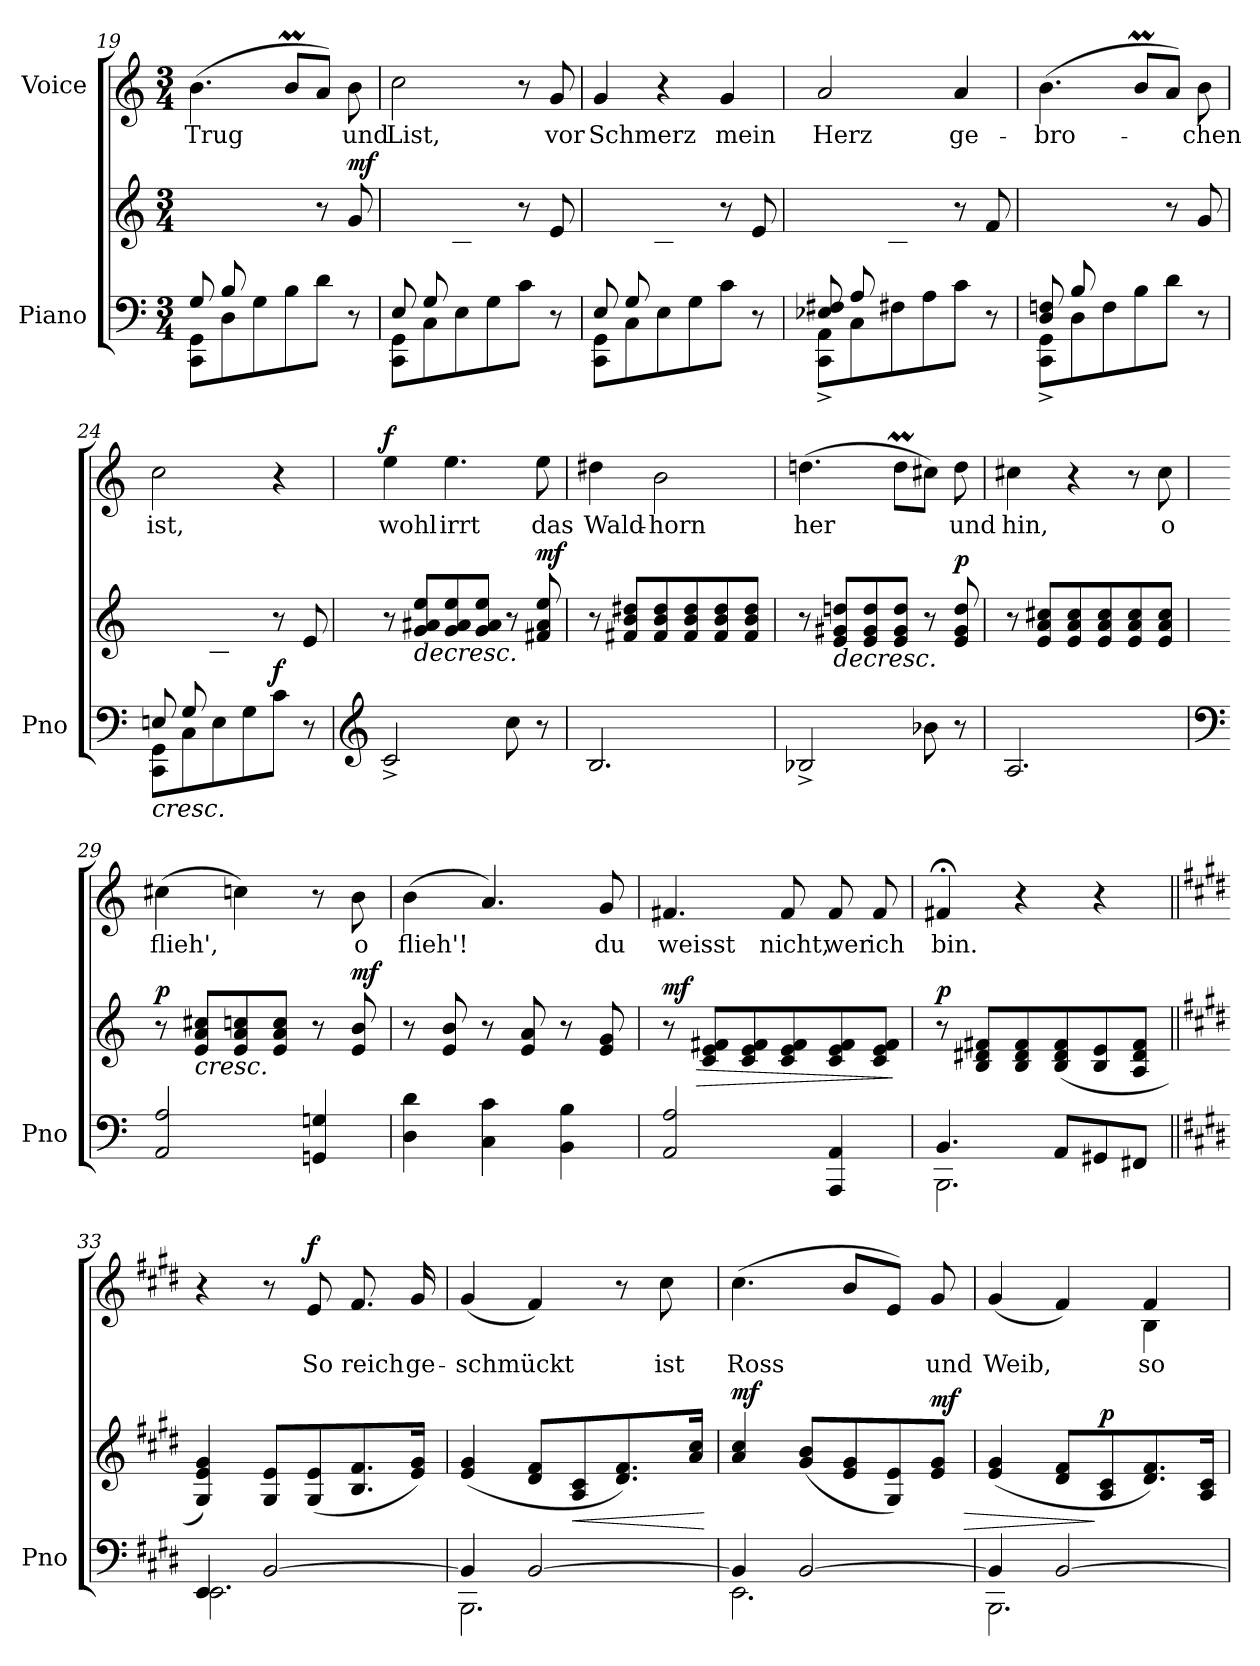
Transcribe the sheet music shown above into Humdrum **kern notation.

**kern	**kern	**dynam	**kern	**text	**dynam
*part2	*part2	*part2	*part1	*part1	*part1
*staff3	*staff2	*staff2/3	*staff1	*staff1	*staff1
*I"Piano	*	*	*I"Voice	*	*
*I'Pno	*	*	*	*	*
*clefF4	*clefG2	*	*clefG2	*	*
*k[]	*k[]	*	*k[]	*	*
*M3/4	*M3/4	*	*M3/4	*	*
=19	=19	=19	=19	=19	=19
*^	*	*	*	*	*
!	!	!	!	!	!LO:LY:b	!
(>8G/L	8CC\ 8GG\L	4ryy	.	(4.b\	Trug	.
8B/	8D\	.	.	.	.	.
2ryy	8G\	8d/	.	.	.	.
.	8B\	8g/J)	.	8bm/L	.	.
.	8d\J	8r	.	8a/J)	.	.
!	!	!	!LO:DY:a	!	!LO:LY:b	!
.	8r	8g/	mf	8b\	und	.
=20	=20	=20	=20	=20	=20	=20
!	!	!	!	!	!LO:LY:b	!
(>8E/L	8CC\ 8GG\L	4ryy	.	2cc\	List,	.
8G/	8C\	.	.	.	.	.
2ryy	8E\	8c/	.	.	.	.
.	8G\	8e/J)	.	.	.	.
.	8c\J	8r	.	8r	.	.
!	!	!	!	!	!LO:LY:b	!
.	8r	8e/	.	8g/	vor	.
!!LO:PB:g=z
=21	=21	=21	=21	=21	=21	=21
!	!	!	!	!	!LO:LY:b	!
(>8E/L	8CC\ 8GG\L	4ryy	.	4g/	Schmerz	.
8G/	8C\	.	.	.	.	.
2ryy	8E\	8c/	.	4r	.	.
.	8G\	8e/J)	.	.	.	.
!	!	!	!	!	!LO:LY:b	!
.	8c\J	8r	.	4g/	mein	.
.	8r	8e/	.	.	.	.
=22	=22	=22	=22	=22	=22	=22
!	!	!	!	!	!LO:LY:b	!
(>8E-X/ 8F#X/L	8CC\^ 8AA\^L	4ryy	.	2a/	Herz	.
8A/	8C\	.	.	.	.	.
2ryy	8F#X\	8c/	.	.	.	.
.	8A\	8f#X/J)	.	.	.	.
!	!	!	!	!	!LO:LY:b	!
.	8c\J	8r	.	4a/	ge-	.
.	8r	8f#/	.	.	.	.
=23	=23	=23	=23	=23	=23	=23
!	!	!	!	!	!LO:LY:b	!
(>8D/ 8Fn/L	8CC\^ 8GG\^L	4ryy	.	(4.b\	-bro-	.
8B/	8D\	.	.	.	.	.
2ryy	8F\	8d/	.	.	.	.
.	8B\	8g/J)	.	8bm/L	.	.
.	8d\J	8r	.	8a/J)	.	.
!	!	!	!	!	!LO:LY:b	!
.	8r	8g/	.	8b\	-chen	.
=24	=24	=24	=24	=24	=24	=24
!	!	!	!LO:HP:b=2	!	!LO:LY:b	!
(>8En/L	8CC\ 8GG\L	4ryy	<	2cc\	ist,	.
8G/	8C\	.	.	.	.	.
2ryy	8E\	8c/	.	.	.	.
.	8G\	8e/J)	.	.	.	.
!	!	!	!LO:DY:a=2	!	!	!
.	8c\J	8r	f	4r	.	.
.	8r	8e/	[	.	.	.
*v	*v	*	*	*	*	*
=25	=25	=25	=25	=25	=25
*clefG2	*	*	*	*	*
*^	*	*	*	*	*
!	!	!	!	!	!LO:LY:b	!LO:DY:a
*v	*v	*	*	*	*	*
2c^/	8r	.	4ee\	wohl	f
!	!	!LO:HP:b	!	!	!
.	8g/ 8a#X/ 8ee/L	>	.	.	.
!	!	!	!	!LO:LY:b	!
.	8g/ 8a#/ 8ee/	.	4.ee\	irrt	.
.	8g/ 8a#/ 8ee/J	.	.	.	.
8cc\	8r	.	.	.	.
!	!	!LO:DY:a	!	!LO:LY:b	!
8r	8f#X/ 8a#/ 8ee/	mf	8ee\	das	.
.	.	]	.	.	.
=26	=26	=26	=26	=26	=26
!	!	!	!	!LO:LY:b	!
2.B/	8r	.	4dd#X\	Wald-	.
.	8f#X/ 8b/ 8dd#X/L	.	.	.	.
!	!	!	!	!LO:LY:b	!
.	8f#/ 8b/ 8dd#/	.	2b\	-horn	.
.	8f#/ 8b/ 8dd#/	.	.	.	.
.	8f#/ 8b/ 8dd#/	.	.	.	.
.	8f#/ 8b/ 8dd#/J	.	.	.	.
!!LO:LB:g=z
=27	=27	=27	=27	=27	=27
!	!	!	!	!LO:LY:b	!
2B-X^/	8r	.	(4.ddn\	her	.
!	!	!LO:HP:b	!	!	!
.	8e/ 8g#X/ 8ddn/L	>	.	.	.
.	8e/ 8g#/ 8dd/	.	.	.	.
.	8e/ 8g#/ 8dd/J	.	8ddM\L	.	.
8b-X\	8r	.	8cc#X\J)	.	.
!	!	!LO:DY:a	!	!LO:LY:b	!
8r	8e/ 8g#/ 8dd/	p	8dd\	und	.
.	.	]	.	.	.
=28	=28	=28	=28	=28	=28
!	!	!	!	!LO:LY:b	!
2.A/	8r	.	4cc#X\	hin,	.
.	8e/ 8a/ 8cc#X/L	.	.	.	.
.	8e/ 8a/ 8cc#/	.	4r	.	.
.	8e/ 8a/ 8cc#/	.	.	.	.
.	8e/ 8a/ 8cc#/	.	8r	.	.
!	!	!	!	!LO:LY:b	!
.	8e/ 8a/ 8cc#/J	.	8cc#\	o	.
=29	=29	=29	=29	=29	=29
*clefF4	*	*	*	*	*
!	!	!LO:DY:a	!	!LO:LY:b	!
2AA/ 2A/	8r	p	(4cc#X\	flieh',	.
!	!	!LO:HP:b	!	!	!
.	8e/ 8a/ 8cc#X/L	<	.	.	.
.	8e/ 8a/ 8ccn/	.	4ccn\)	.	.
.	8e/ 8a/ 8cc/J	.	.	.	.
4GGn/ 4Gn/	8r	.	8r	.	.
!	!	!LO:DY:a	!	!LO:LY:b	!
.	8e/ 8b/	mf	8b\	o	.
.	.	[	.	.	.
=30	=30	=30	=30	=30	=30
!	!	!	!	!LO:LY:b	!
4D\ 4d\	8r	.	(4b\	flieh'!	.
.	8e/ 8b/	.	.	.	.
4C\ 4c\	8r	.	4.a/)	.	.
.	8e/ 8a/	.	.	.	.
4BB\ 4B\	8r	.	.	.	.
!	!	!	!	!LO:LY:b	!
.	8e/ 8g/	.	8g/	du	.
=31	=31	=31	=31	=31	=31
!	!	!LO:HP:b	!	!LO:LY:b	!
!	!	!LO:DY:n=1:a	!	!	!
2AA/ 2A/	8r	> mf	4.f#X/	weisst	.
.	8c/ 8e/ 8f#X/L	.	.	.	.
.	8c/ 8e/ 8f#/	.	.	.	.
!	!	!	!	!LO:LY:b	!
.	8c/ 8e/ 8f#/	.	8f#/	nicht,	.
!	!	!	!	!LO:LY:b	!
4AAA/ 4AA/	8c/ 8e/ 8f#/	.	8f#/	wer	.
!	!	!	!	!LO:LY:b	!
.	8c/ 8e/ 8f#/J	.	8f#/	ich	.
.	.	]	.	.	.
=32	=32	=32	=32	=32	=32
*^	*	*	*	*	*
!	!	!	!LO:DY:a	!	!LO:LY:b	!
4.BB/	2.BBB\	8r	p	4f#X;</	bin.	.
.	.	8B/ 8d#X/ 8f#X/L	.	.	.	.
.	.	8B/ 8d#/ 8f#/	.	4r	.	.
8AA/L	.	(>8B/ 8d#/ 8f#/	.	.	.	.
8GG#X/	.	8B/ 8e/	.	4r	.	.
8FF#X/J	.	8A/ 8d#/ 8f#/J	.	.	.	.
!!LO:LB:g=z
=33||	=33||	=33||	=33||	=33||	=33||	=33||
*k[f#c#g#d#]	*	*k[f#c#g#d#]	*	*k[f#c#g#d#]	*	*
4EE/	2.EE\	4G#/ 4e/ 4g#/)	.	4r	.	.
[2BB/	.	8G#/ 8e/L	.	8r	.	.
*	*	*	*	*MM136	*	*
!	!	!	!	!	!LO:LY:b	!LO:DY:a
.	.	(8G#/ 8e/	.	8e/	So	f
!	!	!	!	!	!LO:LY:b	!
.	.	8.B/ 8.f#/	.	8.f#/	reich	.
!	!	!	!	!	!LO:LY:b	!
.	.	16e/ 16g#/Jk)	.	16g#/	ge-	.
=34	=34	=34	=34	=34	=34	=34
!	!	!	!	!	!LO:LY:b	!
4BB/]	2.BBB\	(4e/ 4g#/	.	(4g#/	-schmückt	.
[2BB/	.	8d#/ 8f#/L	.	4f#/)	.	.
!	!	!	!LO:HP:b	!	!	!
.	.	8A/ 8c#/	<	.	.	.
.	.	8.d#/ 8.f#/)	.	8r	.	.
!	!	!	!	!	!LO:LY:b	!
.	.	.	.	8cc#\	ist	.
.	.	16a/ 16cc#/Jk	.	.	.	.
*v	*v	*	*	*	*	*
.	.	[	.	.	.
=35	=35	=35	=35	=35	=35
*^	*	*	*	*	*
!	!	!	!LO:DY:a	!	!LO:LY:b	!
4BB/]	2.EE\	4a/ 4cc#/	mf	(4.cc#\	Ross	.
[2BB/	.	(8g#/ 8b/L	.	.	.	.
.	.	8e/ 8g#/	.	8b/L	.	.
.	.	8G#/ 8e/)	.	8e/J)	.	.
!	!	!	!LO:HP:b	!	!LO:LY:b	!
!	!	!	!LO:DY:n=1:a	!	!	!
.	.	8e/ 8g#/J	> mf	8g#/	und	.
=36	=36	=36	=36	=36	=36	=36
!	!	!	!	!	!LO:LY:b	!
*	*	*	*	*^	*	*
4BB/]	2.BBB\	(4e/ 4g#/	.	(4g#/	2rgyy	Weib,	.
[2BB/	.	8d#/ 8f#/L	.	4f#/)	.	.	.
!	!	!	!LO:DY:n=1:a	!	!	!	!
.	.	8A/ 8c#/	] p	.	.	.	.
!	!	!	!	!	!	!LO:LY:b	!
.	.	8.d#/ 8.f#/)	.	4B\	4f#/	so	.
.	.	16A/ 16c#/Jk	.	.	.	.	.
*v	*v	*	*	*v	*v	*	*
=	=	=	=	=	=
*-	*-	*-	*-	*-	*-
